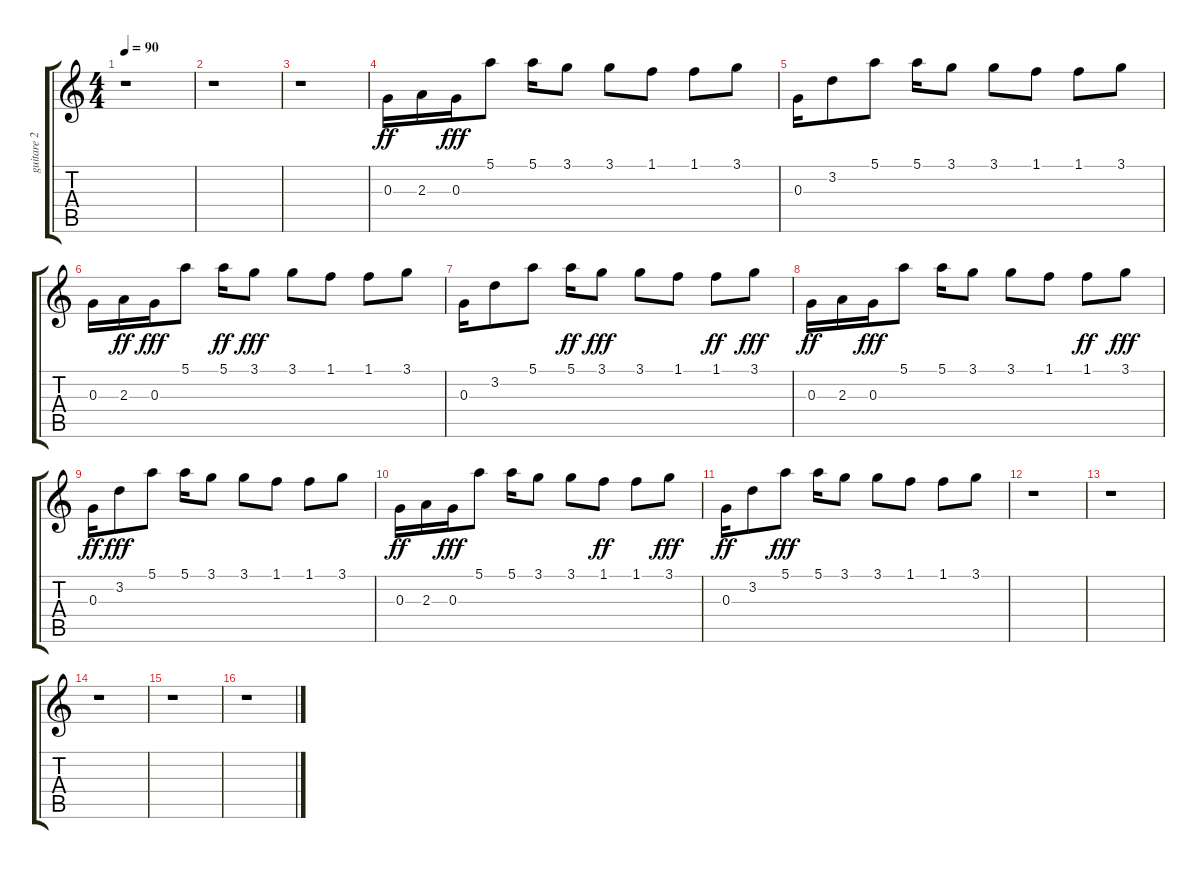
\track ("guitare 2" "guitare 2") {instrument electricguitarclean}
\staff {score tabs}
\tuning (E4 B3 G3 D3 A2 E2) {hide}
\ts (4 4)
\tempo 90
\clef g2
\ks c
r.1{dy fff} |
r.1 |
r.1 |
0.3.16{dy ff} 2.3.16 0.3.16{dy fff} 5.1.8 5.1.16 3.1.8 3.1.8 1.1.8 1.1.8 3.1.8 |
0.3.16 3.2.8 5.1.8 5.1.16 3.1.8 3.1.8 1.1.8 1.1.8 3.1.8 |
0.3.16 2.3.16{dy ff} 0.3.16{dy fff} 5.1.8 5.1.16{dy ff} 3.1.8{dy fff} 3.1.8 1.1.8 1.1.8 3.1.8 |
0.3.16 3.2.8 5.1.8 5.1.16{dy ff} 3.1.8{dy fff} 3.1.8 1.1.8 1.1.8{dy ff} 3.1.8{dy fff} |
0.3.16{dy ff} 2.3.16 0.3.16{dy fff} 5.1.8 5.1.16 3.1.8 3.1.8 1.1.8 1.1.8{dy ff} 3.1.8{dy fff} |
0.3.16{dy ff} 3.2.8{dy fff} 5.1.8 5.1.16 3.1.8 3.1.8 1.1.8 1.1.8 3.1.8 |
0.3.16{dy ff} 2.3.16 0.3.16{dy fff} 5.1.8 5.1.16 3.1.8 3.1.8 1.1.8{dy ff} 1.1.8 3.1.8{dy fff} |
0.3.16{dy ff} 3.2.8 5.1.8{dy fff} 5.1.16 3.1.8 3.1.8 1.1.8 1.1.8 3.1.8 |
r.1 |
r.1 |
r.1 |
r.1 |
r.1
